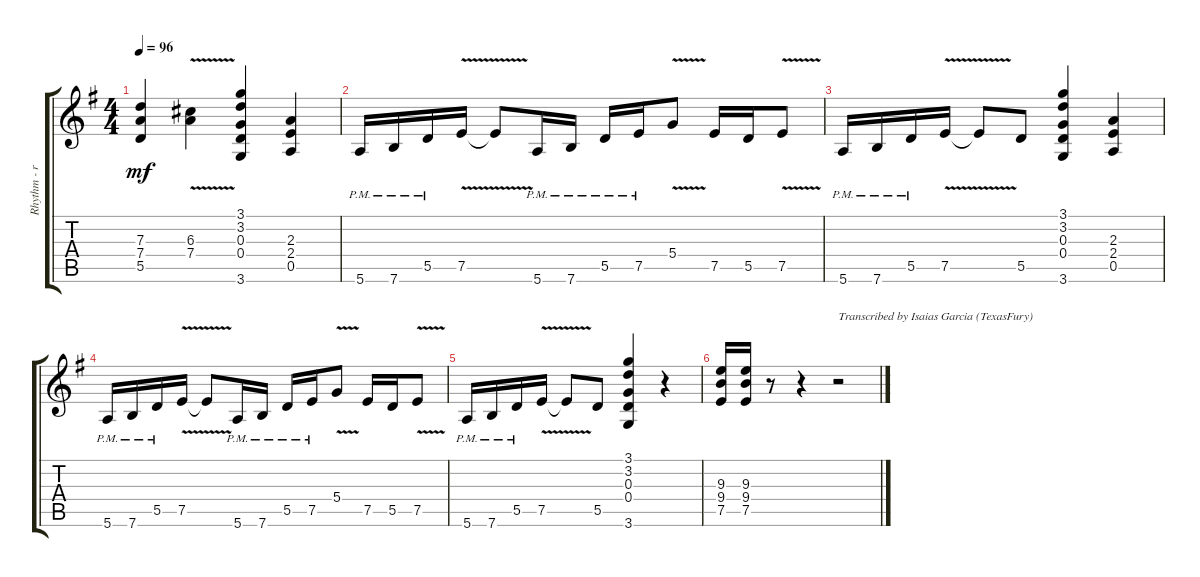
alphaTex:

\track ("Rhythm - right" "Rhythm - r") {instrument distortionguitar}
\staff {score tabs}
\tuning (E4 B3 G3 D3 A2 E2) {hide}
\ts (4 4)
\tempo 96
\clef g2
\ks g
(7.3 7.4 5.5).4{dy mf} (6.3{v} 7.4{v}).4 (3.1 3.2 0.3 0.4 3.6).4 (2.3 2.4 0.5).4 |
5.6{pm}.16 7.6{pm}.16 5.5{pm}.16 7.5{v}.16 7.5{t}.8 5.6{pm}.16 7.6{pm}.16 5.5{pm}.16 7.5{pm}.16 5.4{v}.8 7.5.16 5.5.16 7.5{v}.8 |
5.6{pm}.16 7.6{pm}.16 5.5{pm}.16 7.5{v}.16 7.5{t}.8 5.5.8 (3.1 3.2 0.3 0.4 3.6).4 (2.3 2.4 0.5).4 |
5.6{pm}.16 7.6{pm}.16 5.5{pm}.16 7.5{v}.16 7.5{t}.8 5.6{pm}.16 7.6{pm}.16 5.5{pm}.16 7.5{pm}.16 5.4{v}.8 7.5.16 5.5.16 7.5{v}.8 |
5.6{pm}.16 7.6{pm}.16 5.5{pm}.16 7.5{v}.16 7.5{t}.8 5.5.8 (3.1 3.2 0.3 0.4 3.6).4 r.4 |
(9.3 9.4 7.5).16 (9.3 9.4 7.5).16 r.8 r.4 r.2{txt "Transcribed by Isaias Garcia (TexasFury)"}
